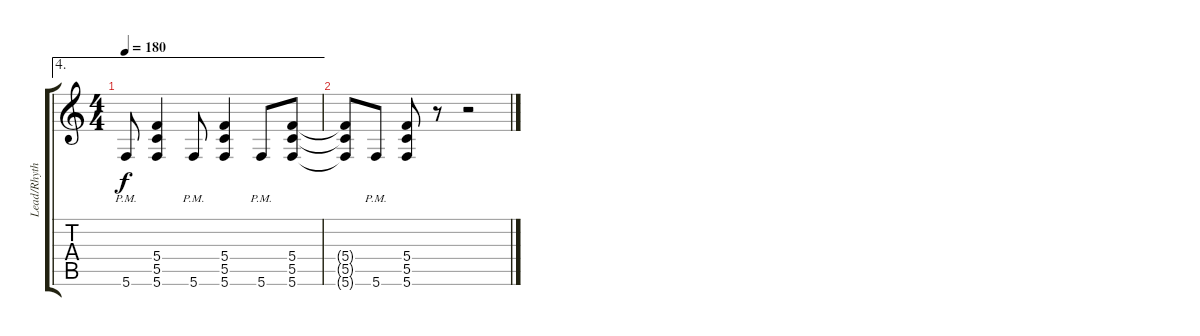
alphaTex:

\track ("Lead/Rhythm Guitar" "Lead/Rhyth") {instrument distortionguitar}
\staff {score tabs}
\tuning (D4 A3 F3 C3 G2 C2) {hide}
\ae 4
\ts (4 4)
\tempo 180
\clef g2
\ks c
5.6{pm}.8{dy f} (5.4 5.5 5.6).4 5.6{pm}.8 (5.4 5.5 5.6).4 5.6{pm}.8 (5.4 5.5 5.6).8 |
(5.4{t} 5.5{t} 5.6{t}).8 5.6{pm}.8 (5.4 5.5 5.6).8 r.8 r.2
